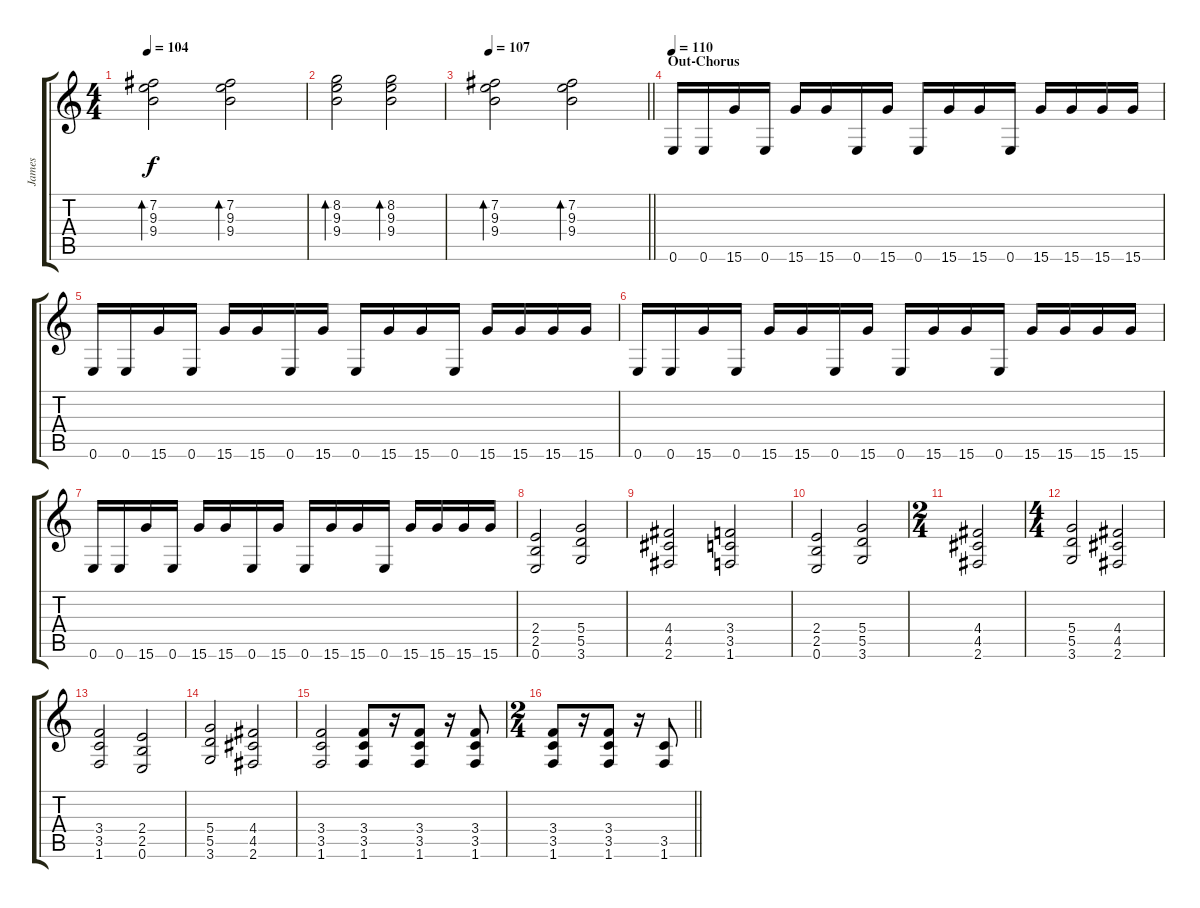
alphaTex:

\track ("James" "James") {instrument distortionguitar}
\staff {score tabs}
\tuning (E4 B3 G3 D3 A2 E2) {hide}
\ts (4 4)
\tempo 104
\clef g2
\ks c
(7.2 9.3 9.4).2{bd 120 dy f} (7.2 9.3 9.4).2{bd 120} |
(8.2 9.3 9.4).2{bd 240} (8.2 9.3 9.4).2{bd 120} |
\tempo 107
\barLineRight lightlight
(7.2 9.3 9.4).2{bd 120} (7.2 9.3 9.4).2{bd 120} |
\section ("" "Out-Chorus")
\tempo 110
0.6.16{volume 13 instrument distortionguitar} 0.6.16 15.6.16 0.6.16 15.6.16 15.6.16 0.6.16 15.6.16 0.6.16 15.6.16 15.6.16 0.6.16 15.6.16 15.6.16 15.6.16 15.6.16 |
0.6.16 0.6.16 15.6.16 0.6.16 15.6.16 15.6.16 0.6.16 15.6.16 0.6.16 15.6.16 15.6.16 0.6.16 15.6.16 15.6.16 15.6.16 15.6.16 |
0.6.16 0.6.16 15.6.16 0.6.16 15.6.16 15.6.16 0.6.16 15.6.16 0.6.16 15.6.16 15.6.16 0.6.16 15.6.16 15.6.16 15.6.16 15.6.16 |
0.6.16 0.6.16 15.6.16 0.6.16 15.6.16 15.6.16 0.6.16 15.6.16 0.6.16 15.6.16 15.6.16 0.6.16 15.6.16 15.6.16 15.6.16 15.6.16 |
(2.4 2.5 0.6).2 (5.4 5.5 3.6).2 |
(4.4 4.5 2.6).2 (3.4 3.5 1.6).2 |
(2.4 2.5 0.6).2 (5.4 5.5 3.6).2 |
\ts (2 4)
(4.4 4.5 2.6).2 |
\ts (4 4)
(5.4 5.5 3.6).2 (4.4 4.5 2.6).2 |
(3.4 3.5 1.6).2 (2.4 2.5 0.6).2 |
(5.4 5.5 3.6).2 (4.4 4.5 2.6).2 |
(3.4 3.5 1.6).2 (3.4 3.5 1.6).8 r.16 (3.4 3.5 1.6).8 r.16 (3.4 3.5 1.6).8 |
\ts (2 4)
\barLineRight lightlight
(3.4 3.5 1.6).8 r.16 (3.4 3.5 1.6).8 r.16 (3.5 1.6).8
